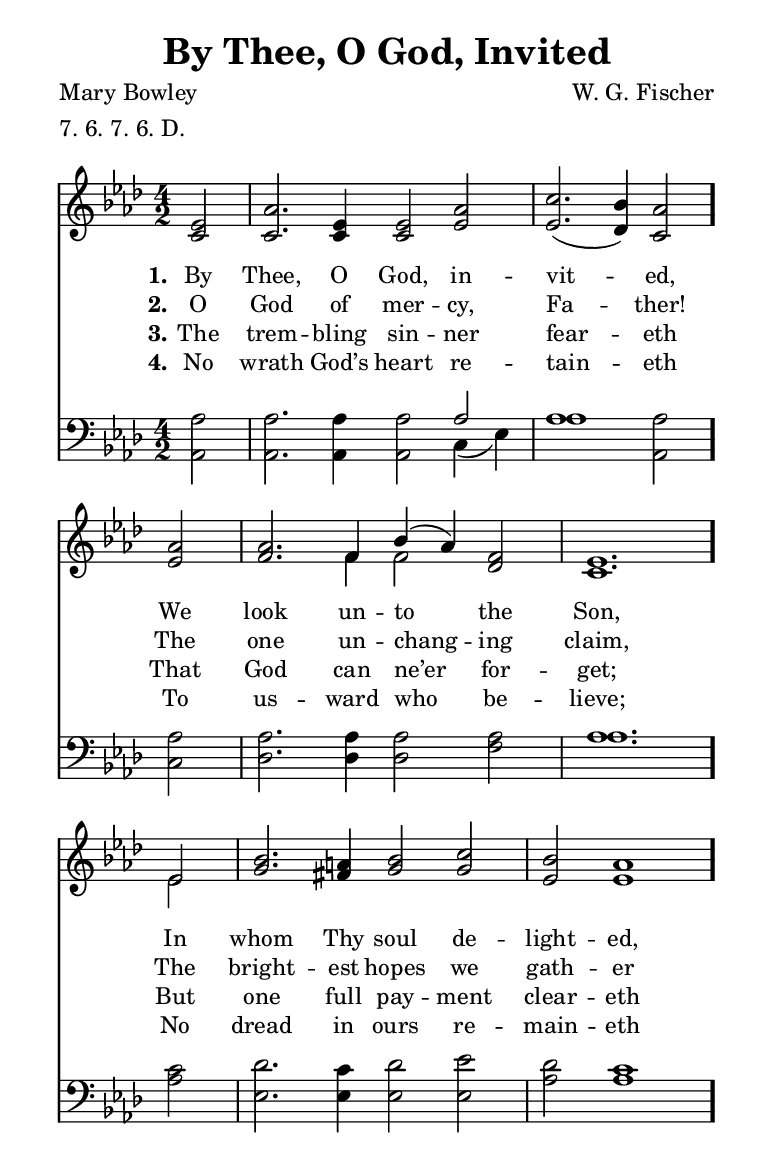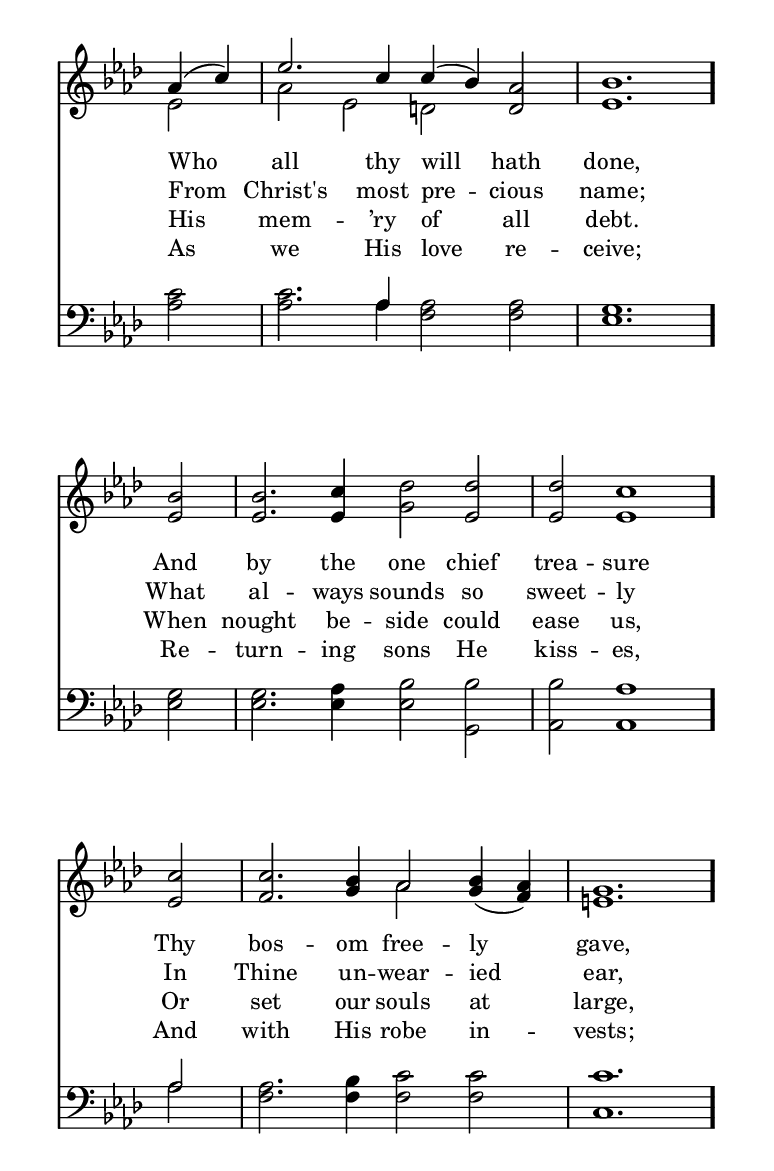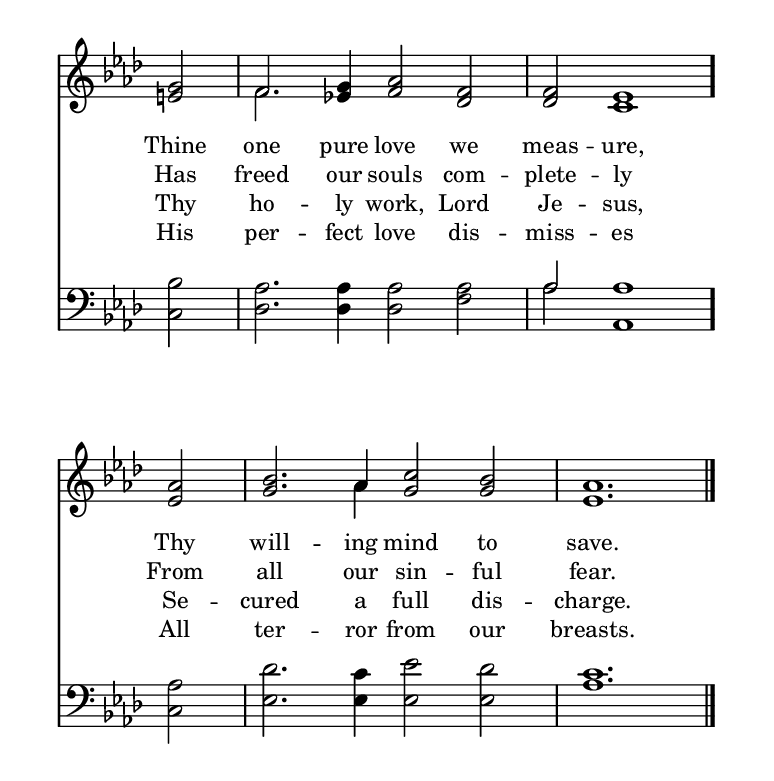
\include "common/global.ily"
\paper {
  \include "common/paper.ily"
  %ragged-bottom = ##t
  %ragged-last-bottom = ##t
  %systems-per-page = ##f
  %page-count = ##f
}

\header{
  hymnnumber = "155"
  title = "By Thee, O God, Invited"
  tunename = "Hankey"
  meter = "7. 6. 7. 6. D."
  poet = "Mary Bowley"
  composer = "W. G. Fischer"
  %copyright = ""
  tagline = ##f
}

global = {
  \include "common/overrides.ily"
  \override Staff.TimeSignature.style = #'numbered
  \time 4/2
  \override Score.MetronomeMark.transparent = ##t % hide all fermata changes too
  \tempo 2=80
  \key aes \major
  \partial 2
  \autoBeamOff
}

notesSoprano = {
\global
\relative c' {

  ees2 | aes2. ees4 ees2 aes | c2.( bes4) aes2
  aes2 | aes2. f4 bes( aes) f2 | ees1.
  ees2 | bes'2. a4 bes2 c | bes aes1
  aes4( c) | ees2. c4 c( bes) aes2 | bes1.
  bes2 | bes2. c4 des2 des | des c1
  c2 | c2. bes4 aes2 bes4( aes) | g1.
  g2 | f2. g4 aes2 f | f ees1
  aes2 | bes2. aes4 c2 bes | aes1.

  \bar "|."

}
}

notesAlto = {
\global
\relative e' {

  c2 | c2. c4 c2 ees | ees2.( des4) c2
  ees2 | f2. f4 f2 des2 | c1.
  ees2 | g2. fis4 g2 g | ees ees1
  ees2 | aes ees d d | ees1.
  ees2 | ees2. ees4 g2 ees | ees ees1
  ees2 | f2. g4 aes2 g4( f) | e1.
  e!2 | f2. ees!4 f2 des | des c1
  ees2 | g2. aes4 g2 g | ees1.

}
}

notesTenor = {
\global
\relative a {

  aes2 | aes2. aes4 aes2 aes | aes1 aes2
  aes2 | aes2. aes4 aes2 aes | aes1.
  c2 | des2. c4 des2 ees | des c1
  c2 | c2. aes4 aes2 aes | g1.
  g2 | g2. aes4 bes2 bes | bes aes1
  aes2 | aes2. bes4 c2 c | c1.
  bes2 | aes2. aes4 aes2 aes | aes2 aes1
  aes2 | des2. c4 ees2 des | c1.

}
}

notesBass = {
\global
\relative f,{

  aes2 | aes2. aes4 aes2 c4(ees) | aes1 aes,2
  c2 | des2. des4 des2 f | aes1.
  aes2 | ees2. ees4 ees2 ees | aes2 aes1
  aes2 | aes2. aes4 f2 f | ees1.
  ees2 | ees2. ees4 ees2 g,2 | aes2 aes1
  aes'2 | f2. f4 f2 f | c1.
  c2 | des2. des4 des2 f2 | aes2 aes,1
  c2 | ees2. ees4 ees2 ees | aes1.

}
}

wordsA = \lyricmode {
\set stanza = "1."

By Thee, O God, in -- vit -- ed, \bar "."
We look un -- to the Son, \bar "." \break
In whom Thy soul de -- light -- ed, \bar "."
Who all thy will hath done, \bar "." \break
And by the one chief trea -- sure \bar "."
Thy bos -- om free -- ly gave, \bar "." \break
Thine one pure love we meas -- ure, \bar "."
Thy will -- ing mind to save. \bar "." \break

}

wordsB = \lyricmode {
\set stanza = "2."

O God of mer -- cy, Fa -- ther!
The one un -- chang -- ing claim,
The bright -- est hopes we gath -- er
From Christ's most pre -- cious name;
What al -- ways sounds so sweet -- ly
In Thine un -- wear -- ied ear,
Has freed our souls com -- plete -- ly
From all our sin -- ful fear.

}

wordsC = \lyricmode {
\set stanza = "3."

The trem -- bling sin -- ner fear -- eth
That God can ne’er for -- get;
But one full pay -- ment clear -- eth
His mem -- ’ry of all debt.
When nought be -- side could ease us,
Or set our souls at large,
Thy ho -- ly work, Lord Je -- sus,
Se -- cured a full dis -- charge.

}

wordsD = \lyricmode {
\set stanza = "4."

No wrath God’s heart re -- tain -- eth
To us -- ward who be -- lieve;
No dread in ours re -- main -- eth
As we His love re -- ceive;
Re -- turn -- ing sons He kiss -- es,
And with His robe in -- vests;
His per -- fect love dis -- miss -- es
All ter -- ror from our breasts.

}

\score {
  \context ChoirStaff <<
    \context Staff = upper <<
      \set ChoirStaff.systemStartDelimiter = #'SystemStartBar
      \set ChoirStaff.printPartCombineTexts = ##f
      \partcombine #'(2 . 9) \notesSoprano \notesAlto
      \context NullVoice = sopranos { \voiceOne << \notesSoprano >> }
      \context NullVoice = altos { \voiceTwo << \notesAlto >> }
      \context Lyrics = one   \lyricsto sopranos \wordsA
      \context Lyrics = two   \lyricsto sopranos \wordsB
      \context Lyrics = three \lyricsto sopranos \wordsC
      \context Lyrics = four  \lyricsto sopranos \wordsD
    >>
    \context Staff = men <<
      \clef bass
      \set ChoirStaff.printPartCombineTexts = ##f
      \partcombine #'(2 . 9) \notesTenor \notesBass
      \context NullVoice = tenors { \voiceOne << \notesTenor >> }
      \context NullVoice = basses { \voiceTwo << \notesBass >> }
    >>
  >>
  \layout {
    \include "common/layout.ily"
  }
  \midi{
    \include "common/midi.ily"
  }
}

\version "2.19.49"  % necessary for upgrading to future LilyPond versions.

% vi:set et ts=2 sw=2 ai nocindent syntax=lilypond:
